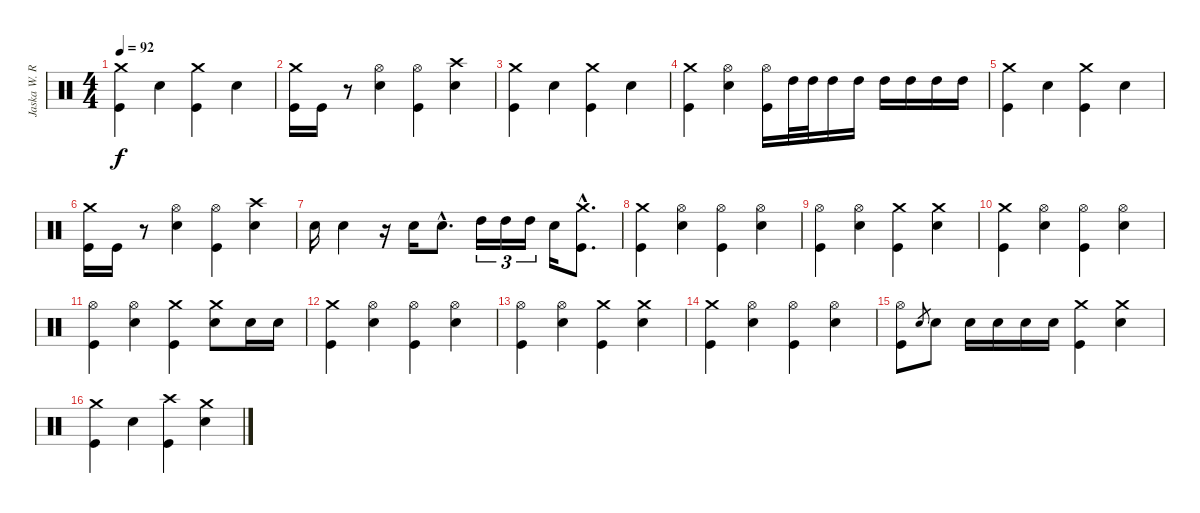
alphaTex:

\track ("Jaska W. Raatikainen" "Jaska W. R") {instrument percussion}
\staff {score}
\articulation defaults
\ts (4 4)
\tempo 92
\clef neutral
\ks c
("Crash medium (hit)" "Kick (hit)").4{dy f} "Snare (hit) 2".4 ("Crash medium (hit)" "Kick (hit)").4 "Snare (hit) 2".4 |
("Crash medium (hit)" "Kick (hit)").16 "Kick (hit)".16 r.8 ("Hi-Hat (open)" "Snare (hit) 2").4 ("Hi-Hat (open)" "Kick (hit)").4 ("Crash high (hit)" "Snare (hit) 2").4 |
("Crash medium (hit)" "Kick (hit)").4 "Snare (hit) 2".4 ("Crash medium (hit)" "Kick (hit)").4 "Snare (hit) 2".4 |
("Crash medium (hit)" "Kick (hit)").4 ("Hi-Hat (open)" "Snare (hit) 2").4 ("Hi-Hat (open)" "Kick (hit)").16 "High Tom (hit)".32 "High Tom (hit)".32 "High Tom (hit)".16 "High Tom (hit)".16 "High Tom (hit)".16 "High Tom (hit)".16 "High Tom (hit)".16 "High Tom (hit)".16 |
("Crash medium (hit)" "Kick (hit)").4 "Snare (hit) 2".4 ("Crash medium (hit)" "Kick (hit)").4 "Snare (hit) 2".4 |
("Crash medium (hit)" "Kick (hit)").16 "Kick (hit)".16 r.8 ("Hi-Hat (open)" "Snare (hit) 2").4 ("Hi-Hat (open)" "Kick (hit)").4 ("Crash high (hit)" "Snare (hit) 2").4 |
"Snare (hit) 2".16 "Snare (hit) 2".4 r.16 "Snare (hit) 2".16 "Snare (hit) 2"{hac}.8{d} "High Tom (hit)".16{tu (3 2)} "High Tom (hit)".16{tu (3 2)} "High Tom (hit)".16{tu (3 2)} "Snare (hit) 2".16 ("Crash medium (hit)"{hac} "Kick (hit)"{hac}).8{d} |
("Crash medium (hit)" "Kick (hit)").4 ("Hi-Hat (open)" "Snare (hit) 2").4 ("Hi-Hat (open)" "Kick (hit)").4 ("Hi-Hat (open)" "Snare (hit) 2").4 |
("Hi-Hat (open)" "Kick (hit)").4 ("Hi-Hat (open)" "Snare (hit) 2").4 ("Crash medium (hit)" "Kick (hit)").4 ("Crash medium (hit)" "Snare (hit) 2").4 |
("Crash medium (hit)" "Kick (hit)").4 ("Hi-Hat (open)" "Snare (hit) 2").4 ("Hi-Hat (open)" "Kick (hit)").4 ("Hi-Hat (open)" "Snare (hit) 2").4 |
("Hi-Hat (open)" "Kick (hit)").4 ("Hi-Hat (open)" "Snare (hit) 2").4 ("Crash medium (hit)" "Kick (hit)").4 ("Crash medium (hit)" "Snare (hit) 2").8 "Snare (hit) 2".16 "Snare (hit) 2".16 |
("Crash medium (hit)" "Kick (hit)").4 ("Hi-Hat (open)" "Snare (hit) 2").4 ("Hi-Hat (open)" "Kick (hit)").4 ("Hi-Hat (open)" "Snare (hit) 2").4 |
("Hi-Hat (open)" "Kick (hit)").4 ("Hi-Hat (open)" "Snare (hit) 2").4 ("Crash medium (hit)" "Kick (hit)").4 ("Crash medium (hit)" "Snare (hit) 2").4 |
("Crash medium (hit)" "Kick (hit)").4 ("Hi-Hat (open)" "Snare (hit) 2").4 ("Hi-Hat (open)" "Kick (hit)").4 ("Hi-Hat (open)" "Snare (hit) 2").4 |
("Hi-Hat (open)" "Kick (hit)").8 "Snare (hit) 2".8{gr} "Snare (hit) 2".8 "Snare (hit) 2".16 "Snare (hit) 2".16 "Snare (hit) 2".16 "Snare (hit) 2".16 ("Crash medium (hit)" "Kick (hit)").4 ("Crash medium (hit)" "Snare (hit) 2").4 |
("Crash medium (hit)" "Kick (hit)").4 "Snare (hit) 2".4 ("Crash high (hit)" "Kick (hit)").4 ("Crash medium (hit)" "Snare (hit) 2").4
